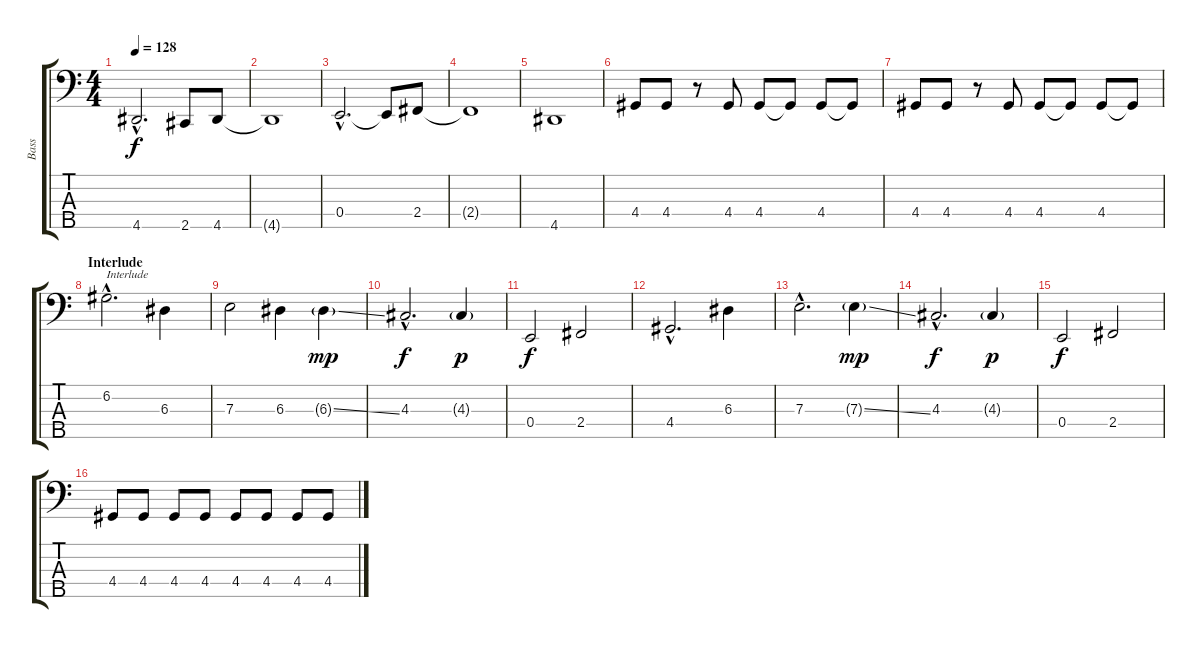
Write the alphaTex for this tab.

\track ("Bass" "Bass") {instrument electricbassfinger}
\staff {score tabs}
\tuning (G2 D2 A1 E1 B0) {hide}
\ts (4 4)
\tempo 128
\clef f4
\ks c
4.5{hac}.2{d dy f} 2.5.8 4.5.8 |
4.5{t}.1 |
0.4{hac}.2{d} 0.4{t}.8 2.4.8 |
2.4{t}.1 |
4.5.1 |
4.4.8 4.4.8 r.8 4.4.8 4.4.8 4.4{t}.8 4.4.8 4.4{t}.8 |
4.4.8 4.4.8 r.8 4.4.8 4.4.8 4.4{t}.8 4.4.8 4.4{t}.8 |
\section ("" "Interlude")
6.2{hac}.2{d txt "Interlude"} 6.3.4 |
7.3.2 6.3.4 6.3{ss g}.4{dy mp} |
4.3{hac}.2{d dy f} 4.3{g}.4{dy p} |
0.4.2{dy f} 2.4.2 |
4.4{hac}.2{d} 6.3.4 |
7.3{hac}.2{d} 7.3{ss g}.4{dy mp} |
4.3{hac}.2{d dy f} 4.3{g}.4{dy p} |
0.4.2{dy f} 2.4.2 |
4.4.8 4.4.8 4.4.8 4.4.8 4.4.8 4.4.8 4.4.8 4.4.8
